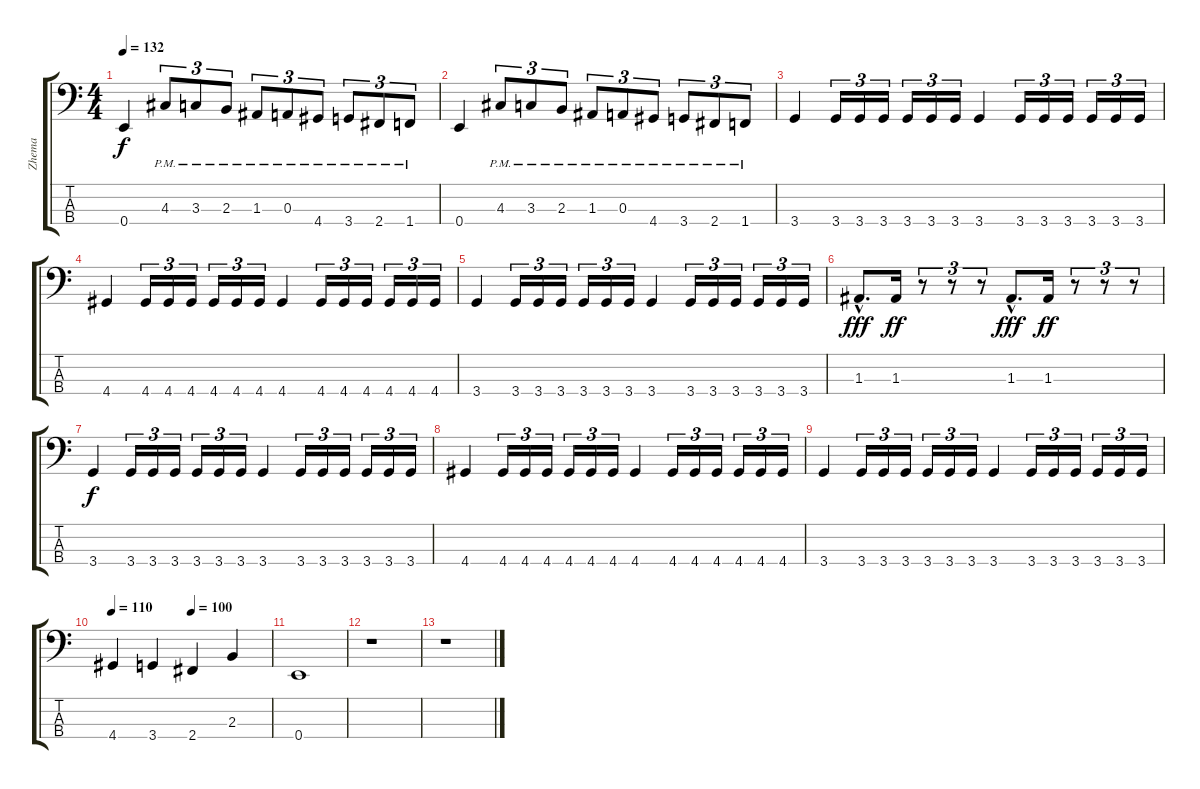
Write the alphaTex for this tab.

\track ("Zhema" "Zhema") {instrument electricbasspick}
\staff {score tabs}
\tuning (G2 D2 A1 E1) {hide}
\ts (4 4)
\tempo 132
\clef f4
\ks c
0.4.4{dy f} 4.3{pm}.8{tu (3 2)} 3.3{pm}.8{tu (3 2)} 2.3{pm}.8{tu (3 2)} 1.3{pm}.8{tu (3 2)} 0.3{pm}.8{tu (3 2)} 4.4{pm}.8{tu (3 2)} 3.4{pm}.8{tu (3 2)} 2.4{pm}.8{tu (3 2)} 1.4{pm}.8{tu (3 2)} |
0.4.4 4.3{pm}.8{tu (3 2)} 3.3{pm}.8{tu (3 2)} 2.3{pm}.8{tu (3 2)} 1.3{pm}.8{tu (3 2)} 0.3{pm}.8{tu (3 2)} 4.4{pm}.8{tu (3 2)} 3.4{pm}.8{tu (3 2)} 2.4{pm}.8{tu (3 2)} 1.4{pm}.8{tu (3 2)} |
3.4.4 3.4.16{tu (3 2)} 3.4.16{tu (3 2)} 3.4.16{tu (3 2)} 3.4.16{tu (3 2)} 3.4.16{tu (3 2)} 3.4.16{tu (3 2)} 3.4.4 3.4.16{tu (3 2)} 3.4.16{tu (3 2)} 3.4.16{tu (3 2)} 3.4.16{tu (3 2)} 3.4.16{tu (3 2)} 3.4.16{tu (3 2)} |
4.4.4 4.4.16{tu (3 2)} 4.4.16{tu (3 2)} 4.4.16{tu (3 2)} 4.4.16{tu (3 2)} 4.4.16{tu (3 2)} 4.4.16{tu (3 2)} 4.4.4 4.4.16{tu (3 2)} 4.4.16{tu (3 2)} 4.4.16{tu (3 2)} 4.4.16{tu (3 2)} 4.4.16{tu (3 2)} 4.4.16{tu (3 2)} |
3.4.4 3.4.16{tu (3 2)} 3.4.16{tu (3 2)} 3.4.16{tu (3 2)} 3.4.16{tu (3 2)} 3.4.16{tu (3 2)} 3.4.16{tu (3 2)} 3.4.4 3.4.16{tu (3 2)} 3.4.16{tu (3 2)} 3.4.16{tu (3 2)} 3.4.16{tu (3 2)} 3.4.16{tu (3 2)} 3.4.16{tu (3 2)} |
1.3{hac}.8{d dy fff} 1.3.16{dy ff} r.8{tu (3 2)} r.8{tu (3 2)} r.8{tu (3 2)} 1.3{hac}.8{d dy fff} 1.3.16{dy ff} r.8{tu (3 2)} r.8{tu (3 2)} r.8{tu (3 2)} |
3.4.4{dy f} 3.4.16{tu (3 2)} 3.4.16{tu (3 2)} 3.4.16{tu (3 2)} 3.4.16{tu (3 2)} 3.4.16{tu (3 2)} 3.4.16{tu (3 2)} 3.4.4 3.4.16{tu (3 2)} 3.4.16{tu (3 2)} 3.4.16{tu (3 2)} 3.4.16{tu (3 2)} 3.4.16{tu (3 2)} 3.4.16{tu (3 2)} |
4.4.4 4.4.16{tu (3 2)} 4.4.16{tu (3 2)} 4.4.16{tu (3 2)} 4.4.16{tu (3 2)} 4.4.16{tu (3 2)} 4.4.16{tu (3 2)} 4.4.4 4.4.16{tu (3 2)} 4.4.16{tu (3 2)} 4.4.16{tu (3 2)} 4.4.16{tu (3 2)} 4.4.16{tu (3 2)} 4.4.16{tu (3 2)} |
3.4.4 3.4.16{tu (3 2)} 3.4.16{tu (3 2)} 3.4.16{tu (3 2)} 3.4.16{tu (3 2)} 3.4.16{tu (3 2)} 3.4.16{tu (3 2)} 3.4.4 3.4.16{tu (3 2)} 3.4.16{tu (3 2)} 3.4.16{tu (3 2)} 3.4.16{tu (3 2)} 3.4.16{tu (3 2)} 3.4.16{tu (3 2)} |
\tempo 110
\tempo (100 0.5)
4.4.4 3.4.4 2.4.4 2.3.4 |
0.4.1 |
r.1 |
r.1
